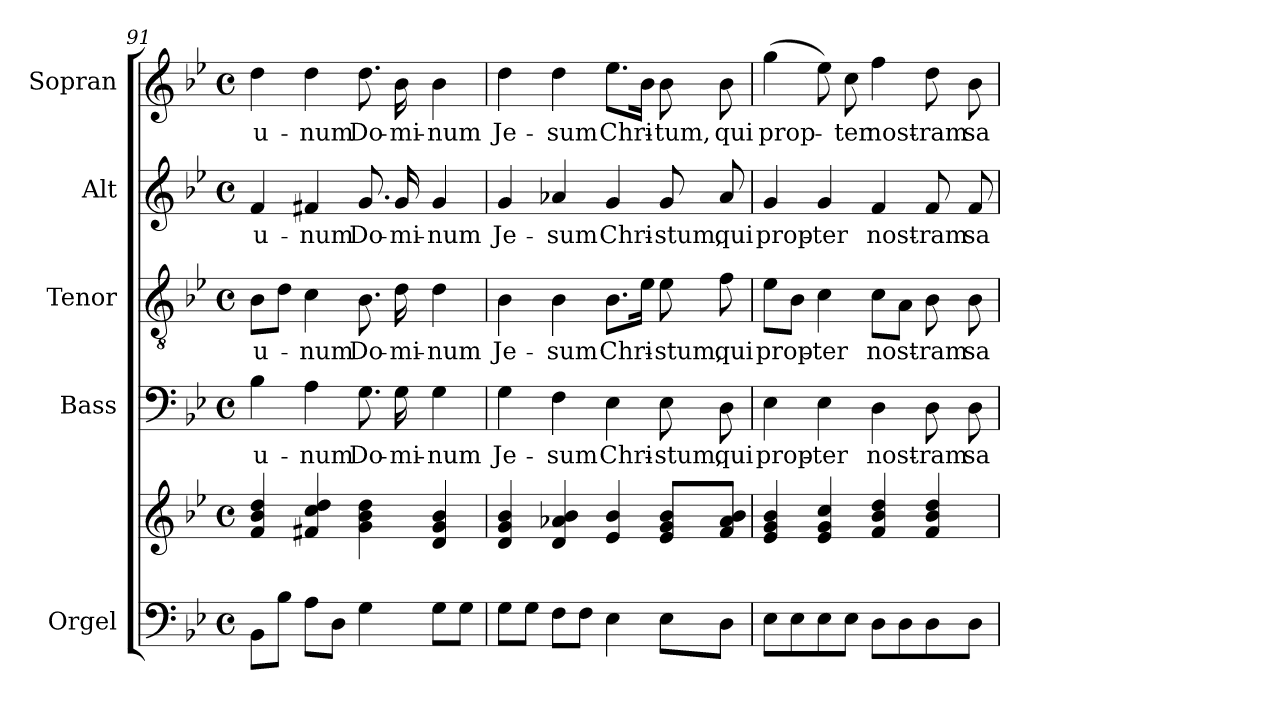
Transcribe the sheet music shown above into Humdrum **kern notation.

**kern	**kern	**kern	**text	**kern	**text	**kern	**text	**kern	**text
*part5	*part5	*part4	*part4	*part3	*part3	*part2	*part2	*part1	*part1
*staff6	*staff5	*staff4	*staff4	*staff3	*staff3	*staff2	*staff2	*staff1	*staff1
*I"Orgel	*	*I"Bass	*	*I"Tenor	*	*I"Alt	*	*I"Sopran	*
*I'Org.	*	*I'B.	*	*I'T.	*	*I'A.	*	*I'S.	*
!!LO:LB:g=z
*clefF4	*clefG2	*clefF4	*	*clefGv2	*	*clefG2	*	*clefG2	*
*k[b-e-]	*k[b-e-]	*k[b-e-]	*	*k[b-e-]	*	*k[b-e-]	*	*k[b-e-]	*
*B-:	*B-:	*B-:	*	*B-:	*	*B-:	*	*B-:	*
*M4/4	*M4/4	*M4/4	*	*M4/4	*	*M4/4	*	*M4/4	*
*met(c)	*met(c)	*met(c)	*	*met(c)	*	*met(c)	*	*met(c)	*
=91	=91	=91	=91	=91	=91	=91	=91	=91	=91
!	!	!	!LO:LY:b	!	!LO:LY:b	!	!LO:LY:b	!	!LO:LY:b
8BB-\L	4f/ 4b-/ 4dd/	4B-\	u-	8B-\L	u-	4f/	u-	4dd\	u-
8B-\J	.	.	.	8d\J	.	.	.	.	.
!	!	!	!LO:LY:b	!	!LO:LY:b	!	!LO:LY:b	!	!LO:LY:b
8A\L	4f#X/ 4cc/ 4dd/	4A\	-num	4c\	-num	4f#X/	-num	4dd\	-num
8D\J	.	.	.	.	.	.	.	.	.
!	!	!	!LO:LY:b	!	!LO:LY:b	!	!LO:LY:b	!	!LO:LY:b
4G\	4g\ 4b-\ 4dd\	8.G\	Do-	8.B-\	Do-	8.g/	Do-	8.dd\	Do-
!	!	!	!LO:LY:b	!	!LO:LY:b	!	!LO:LY:b	!	!LO:LY:b
.	.	16G\	-mi-	16d\	-mi-	16g/	-mi-	16b-\	-mi-
!	!	!	!LO:LY:b	!	!LO:LY:b	!	!LO:LY:b	!	!LO:LY:b
8G\L	4d/ 4g/ 4b-/	4G\	-num	4d\	-num	4g/	-num	4b-\	-num
8G\J	.	.	.	.	.	.	.	.	.
=92	=92	=92	=92	=92	=92	=92	=92	=92	=92
!	!	!	!LO:LY:b	!	!LO:LY:b	!	!LO:LY:b	!	!LO:LY:b
8G\L	4d/ 4g/ 4b-/	4G\	Je-	4B-\	Je-	4g/	Je-	4dd\	Je-
8G\J	.	.	.	.	.	.	.	.	.
!	!	!	!LO:LY:b	!	!LO:LY:b	!	!LO:LY:b	!	!LO:LY:b
8F\L	4d/ 4a-X/ 4b-/	4F\	-sum	4B-\	-sum	4a-X/	-sum	4dd\	-sum
8F\J	.	.	.	.	.	.	.	.	.
!	!	!	!LO:LY:b	!	!LO:LY:b	!	!LO:LY:b	!	!LO:LY:b
4E-\	4e-/ 4b-/	4E-\	Chri-	8.B-\L	Chri-	4g/	Chri-	8.ee-\L	Chri-
.	.	.	.	16e-\Jk	.	.	.	16b-\Jk	.
!	!	!	!LO:LY:b	!	!LO:LY:b	!	!LO:LY:b	!	!LO:LY:b
8E-\L	8e-/ 8g/ 8b-/L	8E-\	-stum,	8e-\	-stum,	8g/	-stum,	8b-\	-tum,
!	!	!	!LO:LY:b	!	!LO:LY:b	!	!LO:LY:b	!	!LO:LY:b
8D\J	8f/ 8a-/ 8b-/J	8D\	qui	8f\	qui	8a-/	qui	8b-\	qui
=93	=93	=93	=93	=93	=93	=93	=93	=93	=93
!	!	!	!LO:LY:b	!	!LO:LY:b	!	!LO:LY:b	!	!LO:LY:b
8E-\L	4e-/ 4g/ 4b-/	4E-\	prop-	8e-\L	prop-	4g/	prop-	(>4gg\	prop-
8E-\	.	.	.	8B-\J	.	.	.	.	.
!	!	!	!LO:LY:b	!	!LO:LY:b	!	!LO:LY:b	!	!
8E-\	4e-/ 4g/ 4cc/	4E-\	-ter	4c\	-ter	4g/	-ter	8ee-\)	.
!	!	!	!	!	!	!	!	!	!LO:LY:b
8E-\J	.	.	.	.	.	.	.	8cc\	-ter
!	!	!	!LO:LY:b	!	!LO:LY:b	!	!LO:LY:b	!	!LO:LY:b
8D\L	4f/ 4b-/ 4dd/	4D\	nost-	8c\L	nost-	4f/	nost-	4ff\	nost-
8D\	.	.	.	8A\J	.	.	.	.	.
!	!	!	!LO:LY:b	!	!LO:LY:b	!	!LO:LY:b	!	!LO:LY:b
8D\	4f/ 4b-/ 4dd/	8D\	-ram	8B-\	-ram	8f/	-ram	8dd\	-ram
!	!	!	!LO:LY:b	!	!LO:LY:b	!	!LO:LY:b	!	!LO:LY:b
8D\J	.	8D\	sa-	8B-\	sa-	8f/	sa-	8b-\	sa-
=	=	=	=	=	=	=	=	=	=
*-	*-	*-	*-	*-	*-	*-	*-	*-	*-
